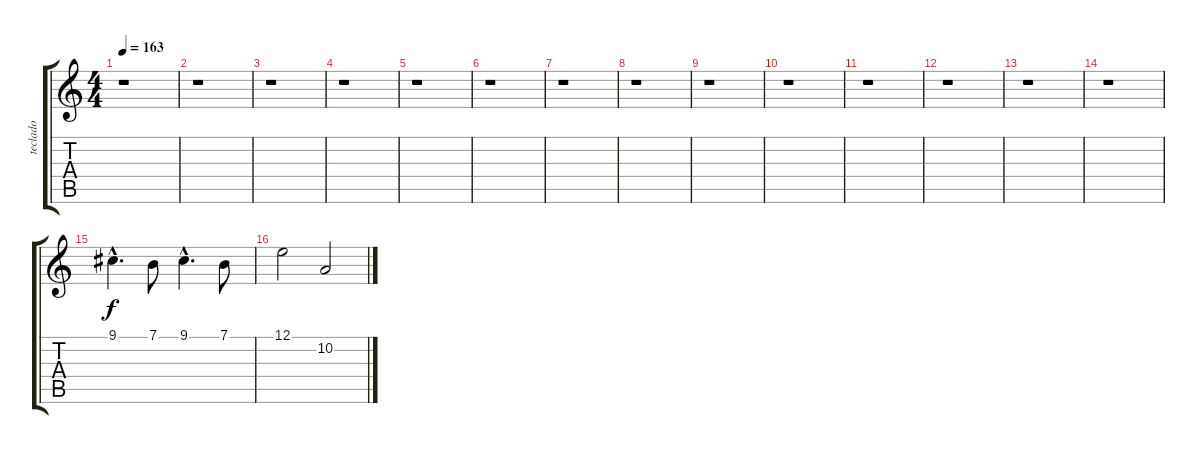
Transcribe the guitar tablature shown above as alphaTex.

\track ("teclado" "teclado") {instrument synthstrings1}
\staff {score tabs}
\tuning (E4 B3 G3 D3 A2 E2) {hide}
\ts (4 4)
\tempo 163
\clef g2
\ks c
r.1{dy f} |
r.1 |
r.1 |
r.1 |
r.1 |
r.1 |
r.1 |
r.1 |
r.1 |
r.1 |
r.1 |
r.1 |
r.1 |
r.1 |
9.1{hac}.4{d} 7.1.8 9.1{hac}.4{d} 7.1.8 |
12.1.2 10.2.2
